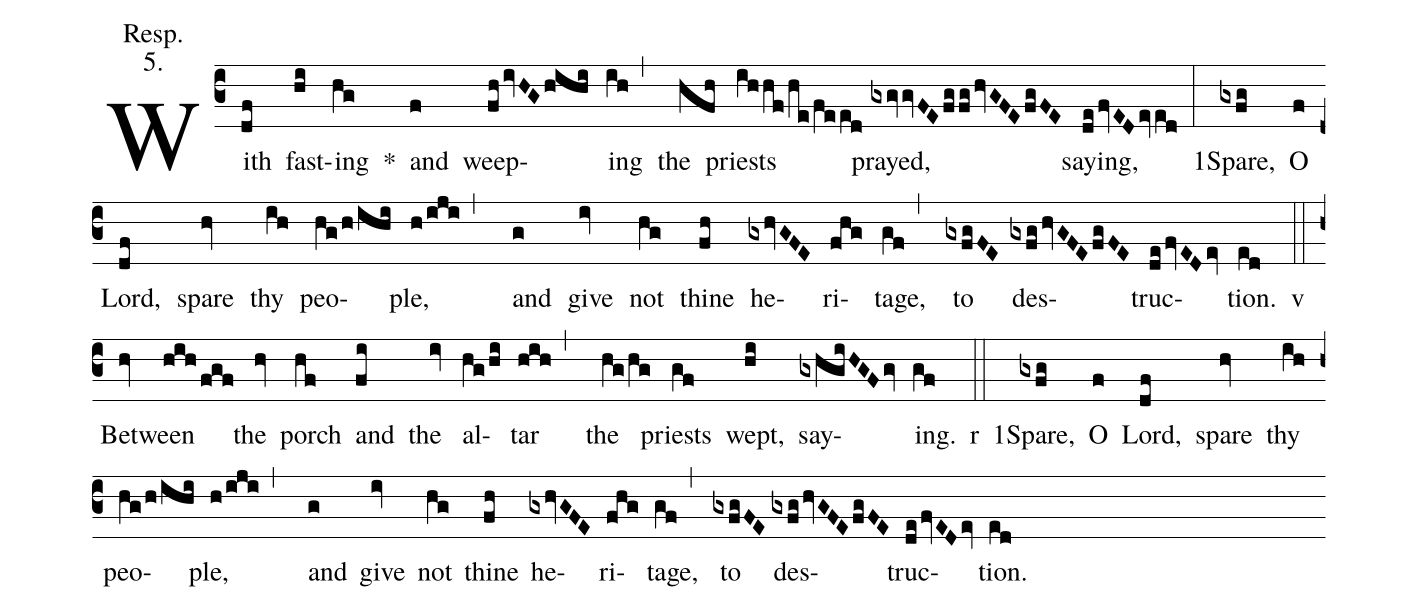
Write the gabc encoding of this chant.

annotation: Resp.;
annotation: 5.;
%%
(c3) With(df) fast(hi)ing(hg) <sp>*</sp>() and(f) weep(fhivHGhihi)ing(ih,) the(hfh) priests(ihhf/he/feed) prayed,(gxgvvFEfg/fghvGFEfgFE) saying,(defvEDeved:) <sp>1</sp>Spare,(gxfg) O(f) Lord,(df) spare(hv) thy(ih) peo(hg/h/ihi)ple,(h/iji,) and(g) give(iv) not(hg) thine(fh) he(gxhvGFE)ri(fhg)tage,(gf,) to(gxfgFE) des(gxfghvGFEfgFE)truc(defvEDev)tion.(ed)

<sp>v</sp>(::) Be(hv)tween(hih/fgf) the(hv) porch(hf) and(fi) the(iv) al(hg/hi)tar(hih,) the(hg/hg) priests(gf) wept,(hi) say(gxhgiHGFgv)ing.(gf)

<sp>r</sp>(::) <sp>1</sp>Spare,(gxfg) O(f) Lord,(df) spare(hv) thy(ih) peo(hg/h/ihi)ple,(h/iji,) and(g) give(iv) not(hg) thine(fh) he(gxhvGFE)ri(fhg)tage,(gf,) to(gxfgFE) des(gxfghvGFEfgFE)truc(defvEDev)tion.(ed)
